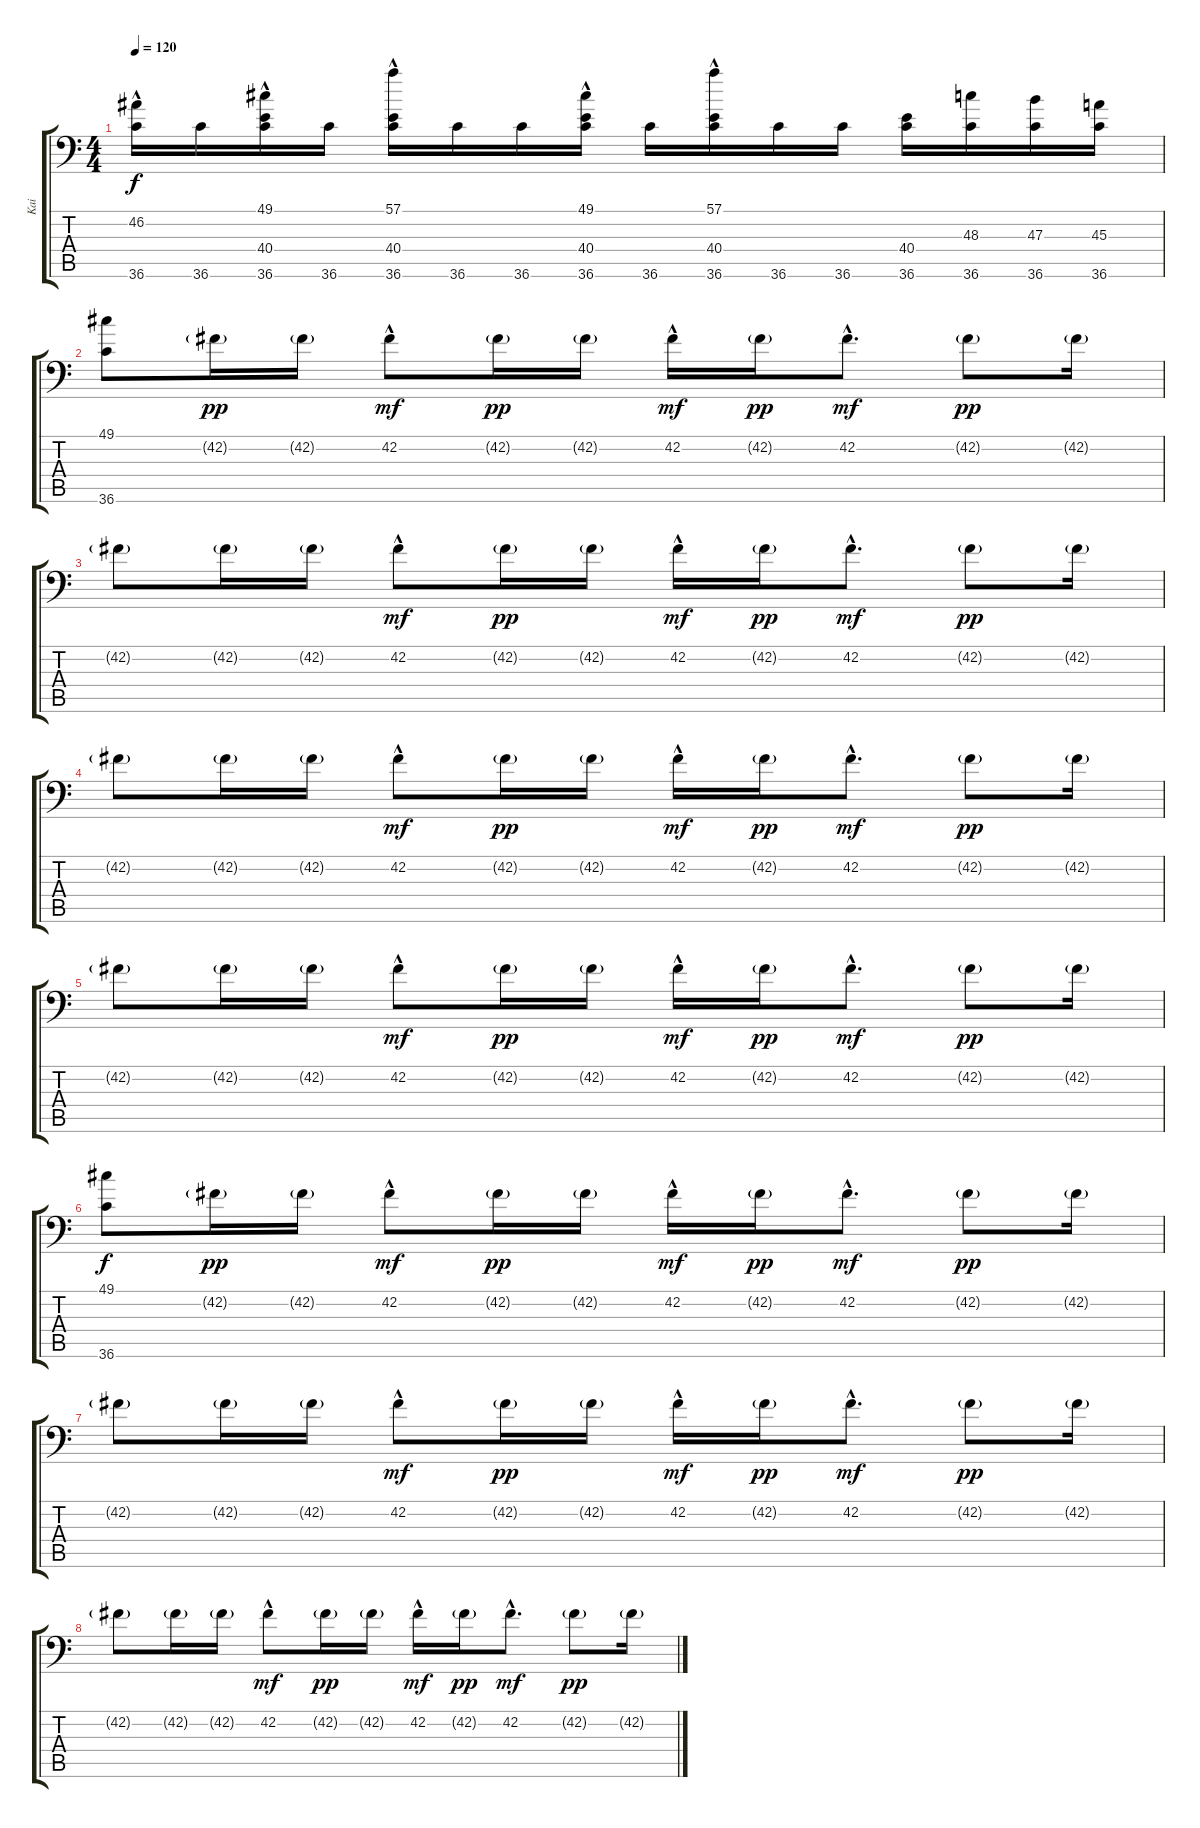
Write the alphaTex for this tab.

\track ("Kai" "Kai") {instrument acousticgrandpiano}
\staff {score tabs}
\tuning (C-1 C-1 C-1 C-1 C-1 C-1) {hide}
\ts (4 4)
\tempo 120
\clef f4
\ks c
(46.2{hac} 36.6).16{dy f} 36.6.16 (49.1 40.4{hac} 36.6).16 36.6.16 (57.1 40.4{hac} 36.6).16 36.6.16 36.6.16 (49.1 40.4{hac} 36.6).16 36.6.16 (57.1 40.4{hac} 36.6).16 36.6.16 36.6.16 (40.4 36.6).16 (48.3 36.6).16 (47.3 36.6).16 (45.3 36.6).16 |
(49.1 36.6).8 42.2{g}.16{dy pp} 42.2{g}.16 42.2{hac}.8{dy mf} 42.2{g}.16{dy pp} 42.2{g}.16 42.2{hac}.16{dy mf} 42.2{g}.16{dy pp} 42.2{hac}.8{d dy mf} 42.2{g}.8{dy pp} 42.2{g}.16 |
42.2{g}.8 42.2{g}.16 42.2{g}.16 42.2{hac}.8{dy mf} 42.2{g}.16{dy pp} 42.2{g}.16 42.2{hac}.16{dy mf} 42.2{g}.16{dy pp} 42.2{hac}.8{d dy mf} 42.2{g}.8{dy pp} 42.2{g}.16 |
42.2{g}.8 42.2{g}.16 42.2{g}.16 42.2{hac}.8{dy mf} 42.2{g}.16{dy pp} 42.2{g}.16 42.2{hac}.16{dy mf} 42.2{g}.16{dy pp} 42.2{hac}.8{d dy mf} 42.2{g}.8{dy pp} 42.2{g}.16 |
42.2{g}.8 42.2{g}.16 42.2{g}.16 42.2{hac}.8{dy mf} 42.2{g}.16{dy pp} 42.2{g}.16 42.2{hac}.16{dy mf} 42.2{g}.16{dy pp} 42.2{hac}.8{d dy mf} 42.2{g}.8{dy pp} 42.2{g}.16 |
(49.1 36.6).8{dy f} 42.2{g}.16{dy pp} 42.2{g}.16 42.2{hac}.8{dy mf} 42.2{g}.16{dy pp} 42.2{g}.16 42.2{hac}.16{dy mf} 42.2{g}.16{dy pp} 42.2{hac}.8{d dy mf} 42.2{g}.8{dy pp} 42.2{g}.16 |
42.2{g}.8 42.2{g}.16 42.2{g}.16 42.2{hac}.8{dy mf} 42.2{g}.16{dy pp} 42.2{g}.16 42.2{hac}.16{dy mf} 42.2{g}.16{dy pp} 42.2{hac}.8{d dy mf} 42.2{g}.8{dy pp} 42.2{g}.16 |
42.2{g}.8 42.2{g}.16 42.2{g}.16 42.2{hac}.8{dy mf} 42.2{g}.16{dy pp} 42.2{g}.16 42.2{hac}.16{dy mf} 42.2{g}.16{dy pp} 42.2{hac}.8{d dy mf} 42.2{g}.8{dy pp} 42.2{g}.16
